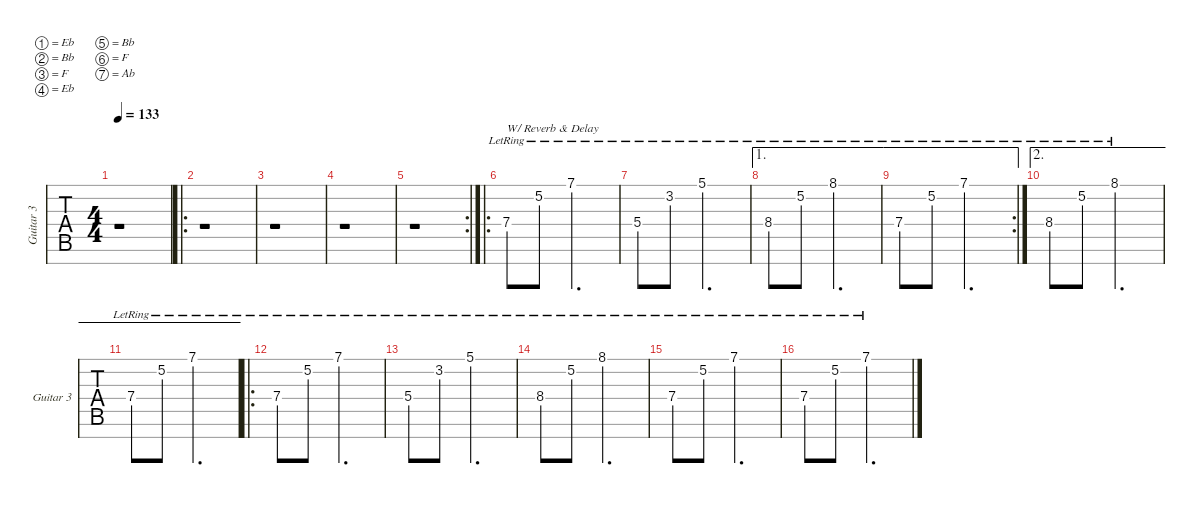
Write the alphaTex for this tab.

\defaultSystemsLayout 4
\hideDynamics
\bracketExtendMode nobrackets
\singleTrackTrackNamePolicy allsystems
\multiTrackTrackNamePolicy allsystems
\firstSystemTrackNameMode fullname
\otherSystemsTrackNameMode fullname
\otherSystemsTrackNameOrientation horizontal
\track ("Guitar 3" "Guitar 3") {instrument overdrivenguitar}
\staff {tabs}
\tuning (Eb4 Bb3 F3 Eb3 Bb2 F2 Ab1)
\ts (4 4)
\tempo 133
\clef g2
\ks c
r.1{dy mf instrument overdrivenguitar} |
\ro
r.1 |
r.1 |
r.1 |
\rc 2
r.1 |
\ro
7.4{lr}.8{txt "W/ Reverb & Delay"} 5.2{lr}.8 7.1{lr}.2{d} |
5.4{lr}.8 3.2{lr}.8 5.1{lr}.2{d} |
\ae 1
8.4{lr}.8 5.2{lr}.8 8.1{lr}.2{d} |
\ae 1
\rc 2
7.4{lr}.8 5.2{lr}.8 7.1{lr}.2{d} |
\ae 2
8.4{lr}.8 5.2{lr}.8 8.1{lr}.2{d} |
\ae 2
7.4{lr}.8 5.2{lr}.8 7.1{lr}.2{d} |
\ro
7.4{lr}.8 5.2{lr}.8 7.1{lr}.2{d} |
5.4{lr}.8 3.2{lr}.8 5.1{lr}.2{d} |
8.4{lr}.8 5.2{lr}.8 8.1{lr}.2{d} |
7.4{lr}.8 5.2{lr}.8 7.1{lr}.2{d} |
7.4{lr}.8 5.2{lr}.8 7.1{lr}.2{d}
